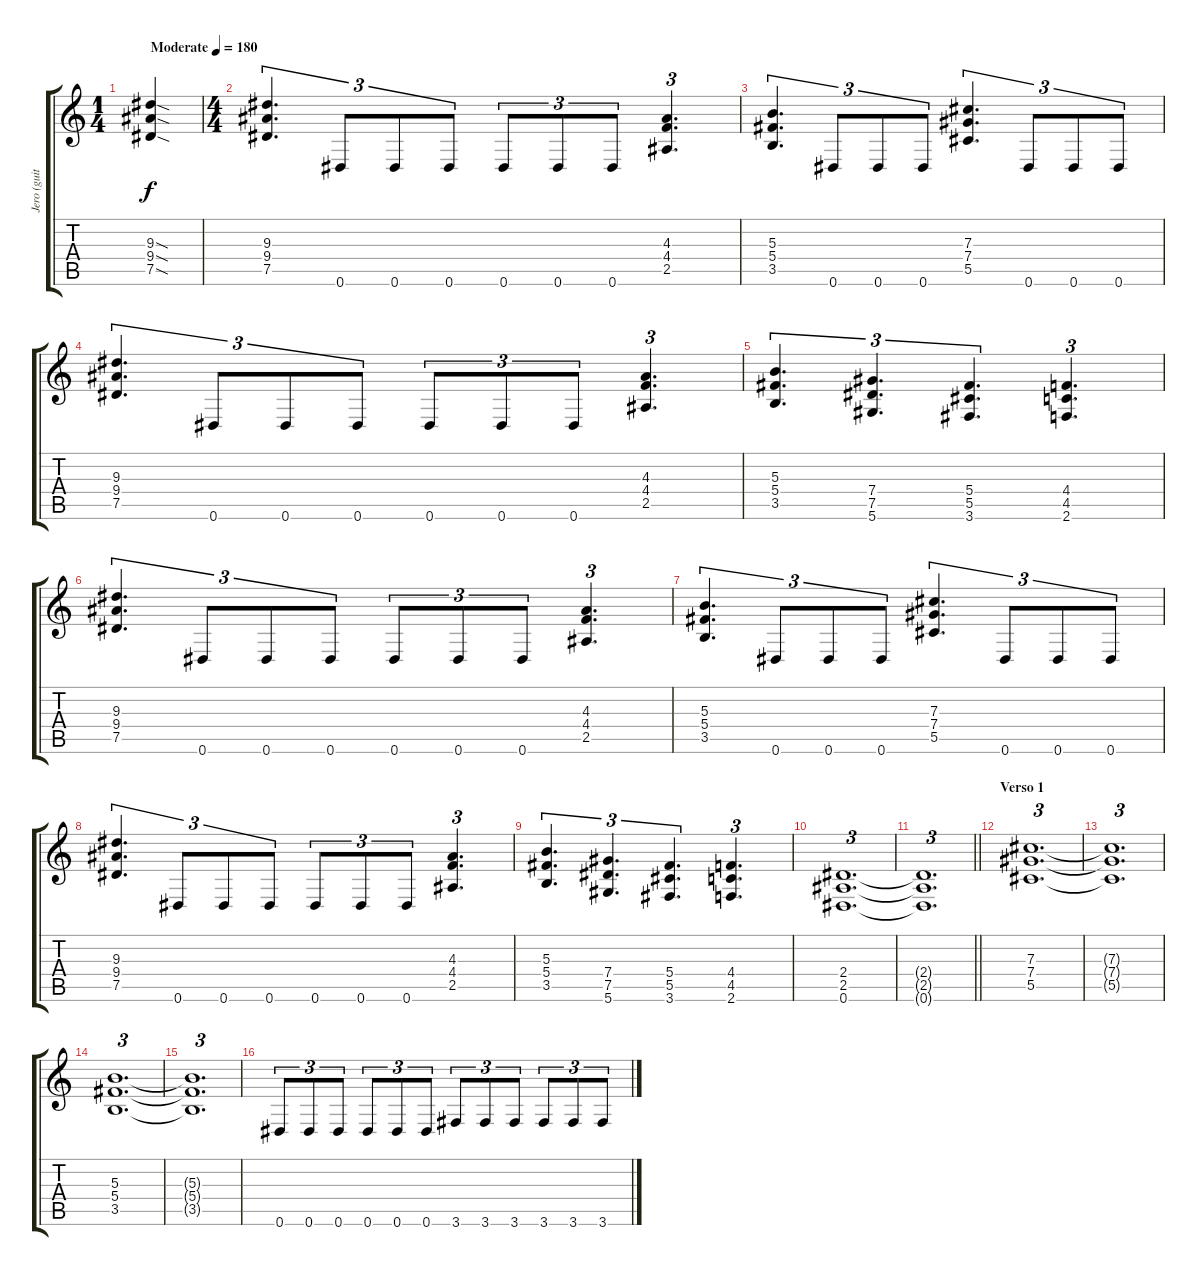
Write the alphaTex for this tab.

\track ("Jero (guitarra)" "Jero (guit") {instrument distortionguitar}
\staff {score tabs}
\tuning (Eb4 Bb3 Gb3 Db3 Ab2 Eb2) {hide}
\ts (1 4)
\tempo (180 "Moderate")
\clef g2
\ks c
(9.3{sod} 9.4{sod} 7.5{sod}).4{dy f instrument distortionguitar} |
\ts (4 4)
(9.3 9.4 7.5).4{d tu (3 2)} 0.6.8{tu (3 2)} 0.6.8{tu (3 2)} 0.6.8{tu (3 2)} 0.6.8{tu (3 2)} 0.6.8{tu (3 2)} 0.6.8{tu (3 2)} (4.3 4.4 2.5).4{d tu (3 2)} |
(5.3 5.4 3.5).4{d tu (3 2)} 0.6.8{tu (3 2)} 0.6.8{tu (3 2)} 0.6.8{tu (3 2)} (7.3 7.4 5.5).4{d tu (3 2)} 0.6.8{tu (3 2)} 0.6.8{tu (3 2)} 0.6.8{tu (3 2)} |
(9.3 9.4 7.5).4{d tu (3 2)} 0.6.8{tu (3 2)} 0.6.8{tu (3 2)} 0.6.8{tu (3 2)} 0.6.8{tu (3 2)} 0.6.8{tu (3 2)} 0.6.8{tu (3 2)} (4.3 4.4 2.5).4{d tu (3 2)} |
(5.3 5.4 3.5).4{d tu (3 2)} (7.4 7.5 5.6).4{d tu (3 2)} (5.4 5.5 3.6).4{d tu (3 2)} (4.4 4.5 2.6).4{d tu (3 2)} |
(9.3 9.4 7.5).4{d tu (3 2)} 0.6.8{tu (3 2)} 0.6.8{tu (3 2)} 0.6.8{tu (3 2)} 0.6.8{tu (3 2)} 0.6.8{tu (3 2)} 0.6.8{tu (3 2)} (4.3 4.4 2.5).4{d tu (3 2)} |
(5.3 5.4 3.5).4{d tu (3 2)} 0.6.8{tu (3 2)} 0.6.8{tu (3 2)} 0.6.8{tu (3 2)} (7.3 7.4 5.5).4{d tu (3 2)} 0.6.8{tu (3 2)} 0.6.8{tu (3 2)} 0.6.8{tu (3 2)} |
(9.3 9.4 7.5).4{d tu (3 2)} 0.6.8{tu (3 2)} 0.6.8{tu (3 2)} 0.6.8{tu (3 2)} 0.6.8{tu (3 2)} 0.6.8{tu (3 2)} 0.6.8{tu (3 2)} (4.3 4.4 2.5).4{d tu (3 2)} |
(5.3 5.4 3.5).4{d tu (3 2)} (7.4 7.5 5.6).4{d tu (3 2)} (5.4 5.5 3.6).4{d tu (3 2)} (4.4 4.5 2.6).4{d tu (3 2)} |
(2.4 2.5 0.6).1{d tu (3 2)} |
\barLineRight lightlight
(2.4{t} 2.5{t} 0.6{t}).1{d tu (3 2)} |
\section ("" "Verso 1")
(7.3 7.4 5.5).1{d tu (3 2)} |
(7.3{t} 7.4{t} 5.5{t}).1{d tu (3 2)} |
(5.3 5.4 3.5).1{d tu (3 2)} |
(5.3{t} 5.4{t} 3.5{t}).1{d tu (3 2)} |
0.6.8{tu (3 2)} 0.6.8{tu (3 2)} 0.6.8{tu (3 2)} 0.6.8{tu (3 2)} 0.6.8{tu (3 2)} 0.6.8{tu (3 2)} 3.6.8{tu (3 2)} 3.6.8{tu (3 2)} 3.6.8{tu (3 2)} 3.6.8{tu (3 2)} 3.6.8{tu (3 2)} 3.6.8{tu (3 2)}
